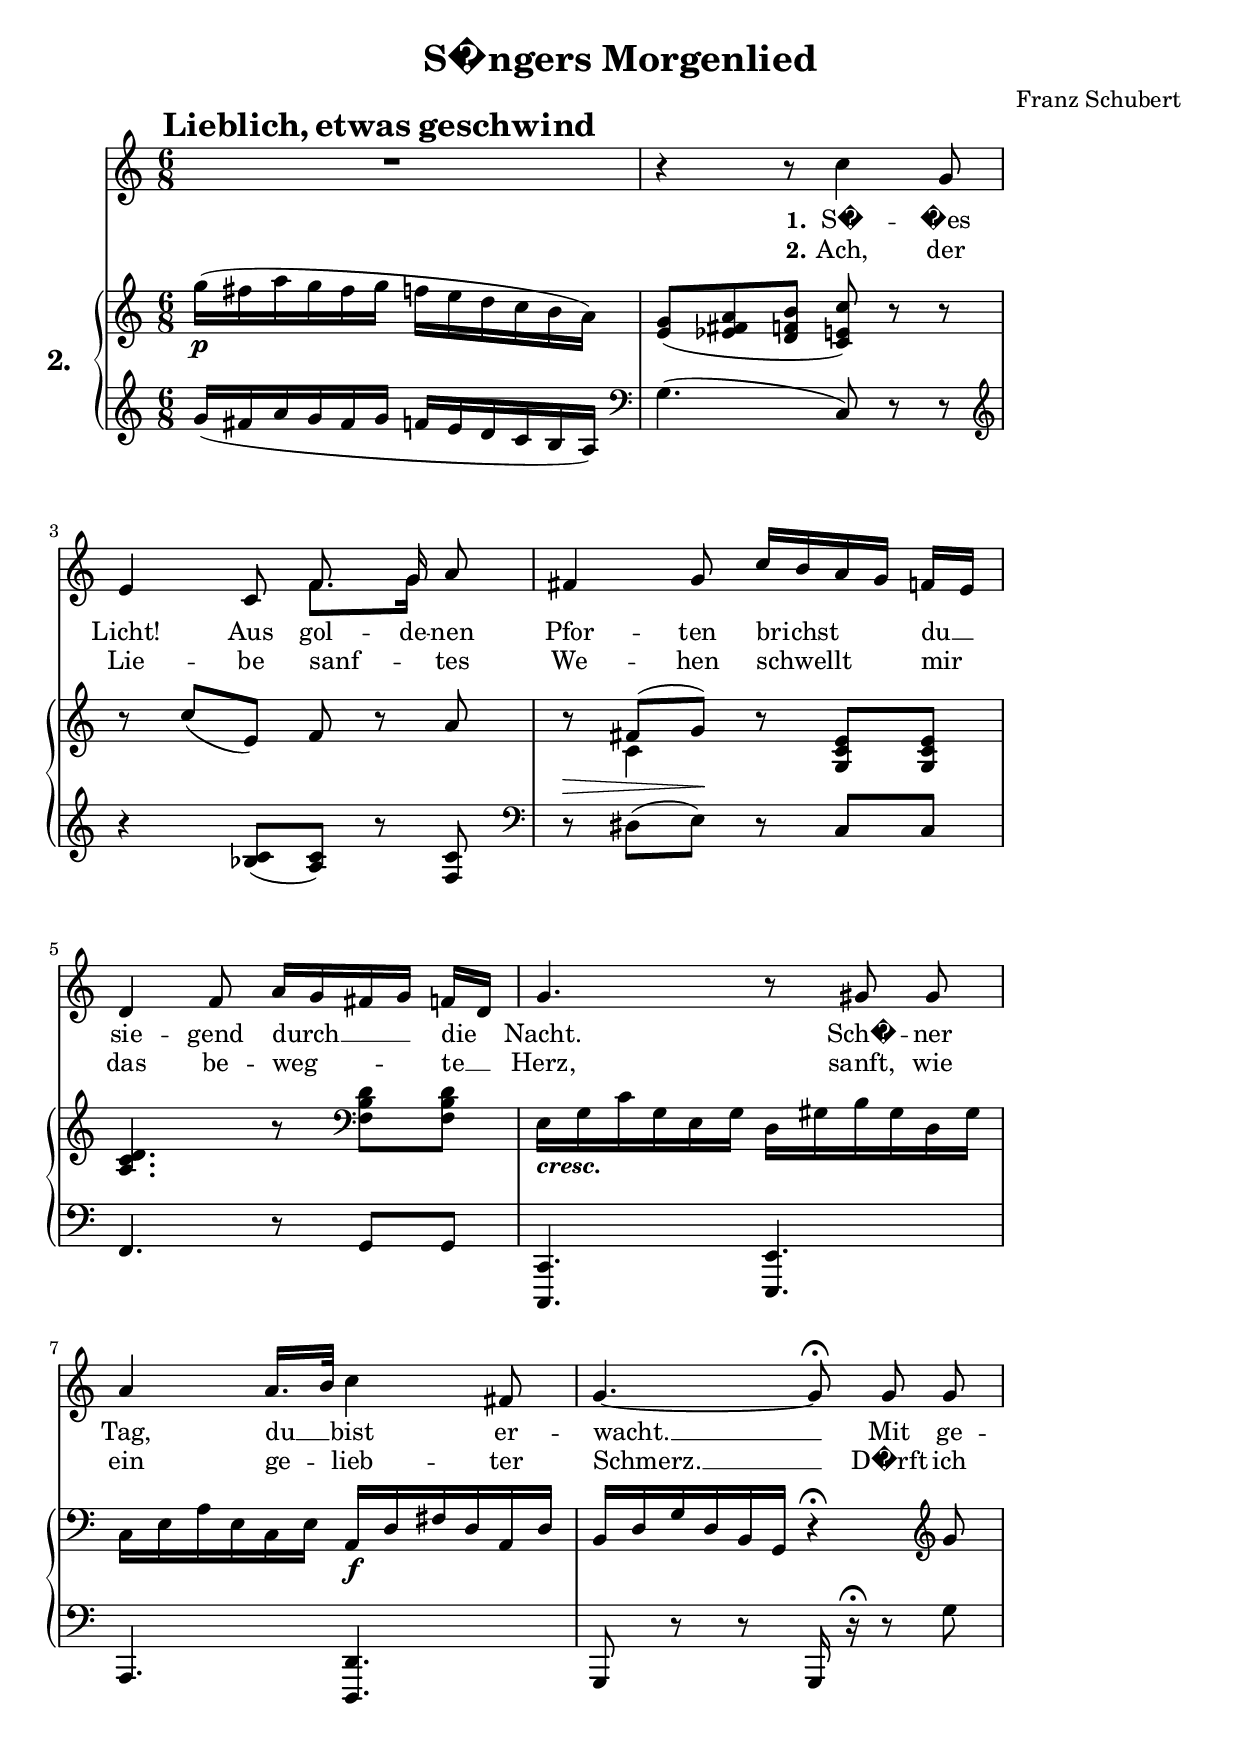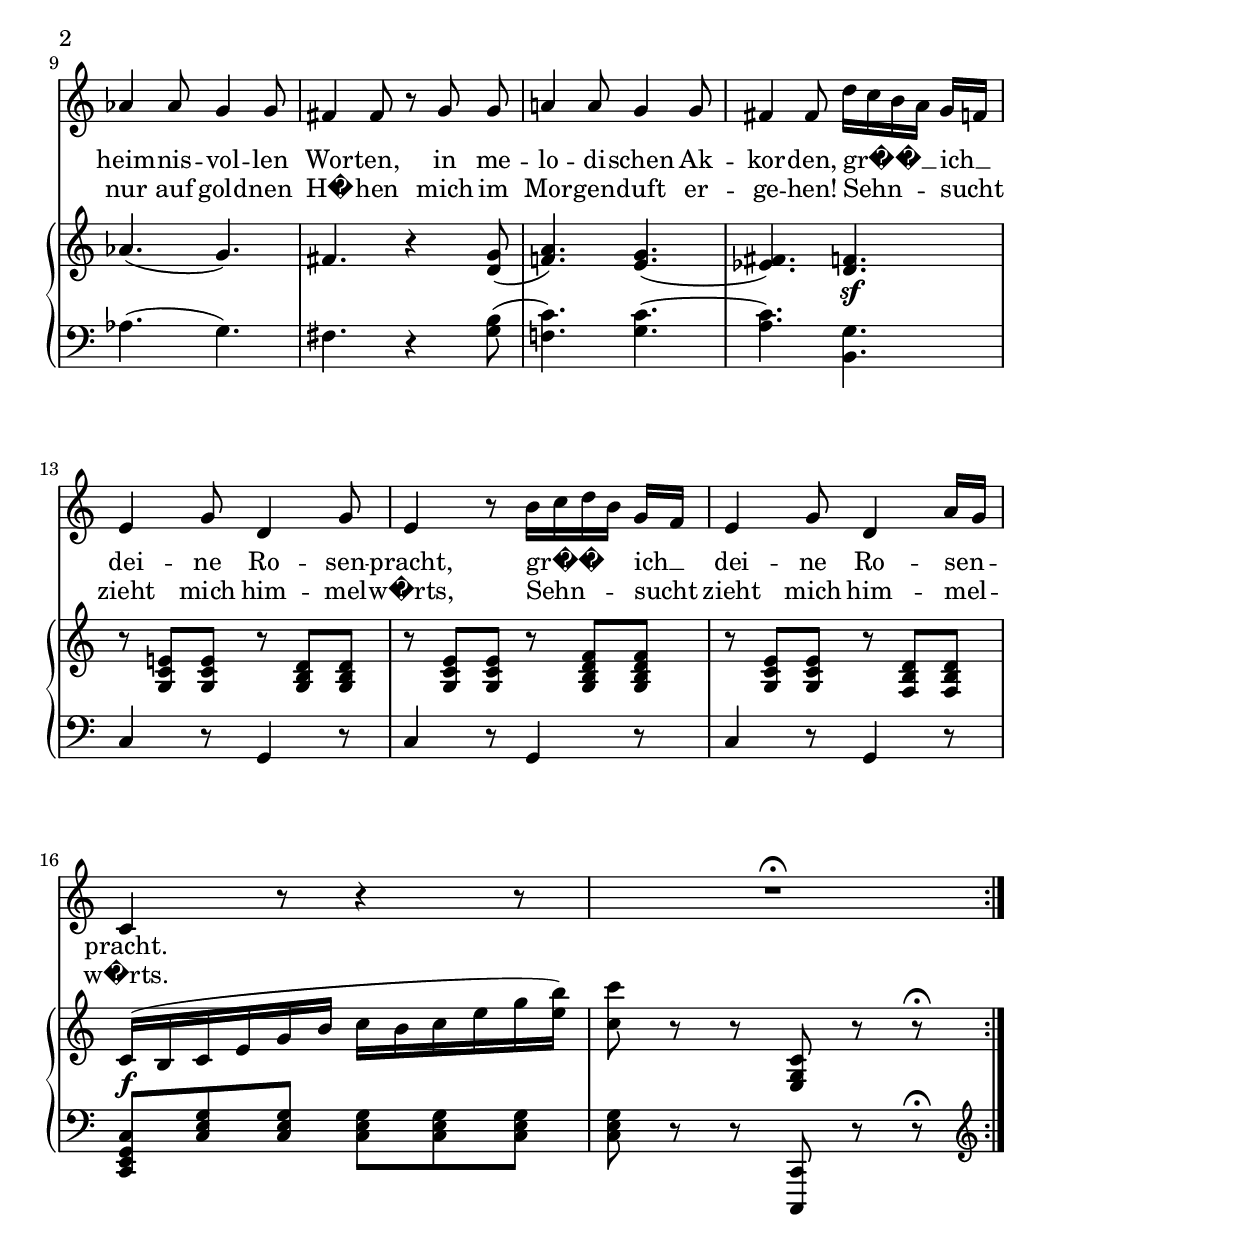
\header {
    title = "S�ngers Morgenlied"
    composer = "Franz Schubert"
    date = "27. Februar 1815"
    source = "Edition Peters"
    editor = "Paul Losse"
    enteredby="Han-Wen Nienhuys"
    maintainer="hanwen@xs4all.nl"

    texidoc = "The source is a rather tightly set Peters in Edition is
    a heavy font. The Peters edition (4622c) was `herausgegeben' by
    Paul Losse, whose name also appears on a 1956 edition of some
    other music. Strictly speaking, his edititorial enhancements will
    not be in the PD - but I am assuming there are no notable ones in
    this small piece.

    The original compresses the entire music onto a single page, in 4
    systems.  Lily does so too if you tune down spacing-increment, but
    chooses line breaks differently.

    Further manual tweaks: the slur in measure 12 has been flattened
manually. The beam in measure 3, left-hand, technically is wrong, but
has been added following the original. The crescendo in measure 4 has
been lowered

"

}

\version "2.3.2"
manuscriptBreak = { \break }



\paper  {
    #(paper-set-staff-size (* 5.8 mm))
    linewidth = #(* mm 160)
    indent = 8\mm
    interscoreline = 2.\mm
    }

modernAccidentals = {
  \set Staff.extraNatural =  ##f
  \set Staff.autoAccidentals =  #'(Staff (same-octave . 1) (any-octave . 0))
  \set Staff.autoCautionaries =  #'()  
}


melody = \notes   \relative c'' \repeat volta 2 \context Voice = singer {
    \time 6/8
    \autoBeamOff
    s1*0^\markup { \bold \large\bigger\bigger { \hspace #-3.0 Lieblich, etwas geschwind } }
  R2.
  r4 r8 c4 g8 |
  e4 c8
    <<
	\new Voice { \stemUp f8. g16 }
	{ \stemDown f8.[ g16] } >> \stemBoth a8 |
  fis4  g8 c16[ b a g] f[ e] |
  d4 f8 a16[ g fis g] f[ d] |
  g4. r8 gis gis |
  a4 a16.[ b32] c4 fis,8 |
  g4.~ g8-\fermata g8 g |
  as4 as8 g4 g8 |
  fis4 fis8 r8 g g  |
  a!4 a8 g4 g8 |
  fis4 fis8 d'16[ c b a] g[ f] |
  e4 g8 d4 g8 e4 r8 b'16[ c d b] g[ f] |
  e4 g8 d4 a'16[ g] |
  c,4 r8 r4 r8 |

    % TODO : make \fermata work. 
  R2.^\fermataMarkup 
}


ignoreMelisma =	\set ignoreMelismata = ##t
ignoreMelismaOff = \unset ignoreMelismata 


firstVerse = \lyrics {
    \set stanza = "1."
    
    S� -- �es Licht! Aus
    \ignoreMelisma
    gol --
    \ignoreMelismaOff

    de -- nen  Pfor -- ten brichst du __ \manuscriptBreak | 
    sie -- gend durch __ die Nacht. Sch� -- ner Tag, du __ bist er -- wacht. __ Mit ge -- |
    \manuscriptBreak
    heim -- nis -- vol -- len Wor -- ten, in me -- lo -- di -- schen Ak -- kor -- den, gr�� __ ich __ \manuscriptBreak |
    dei -- ne Ro -- sen -- pracht, gr�� ich __ dei -- ne Ro -- sen -- pracht. 
    }

secondVerse = \lyrics {
    \set stanza = "2."
    Ach, der Lie -- be sanf
    -- tes We -- hen schwellt mir |
    das be -- weg -- te __ Herz, sanft, wie ein ge -- lieb -- ter Schmerz. __ D�rft ich | 
    nur auf gold -- nen H� -- hen mich im Mor -- gen -- duft er -- ge -- hen! Sehn -- sucht |
    zieht mich him -- mel -- w�rts, Sehn -- sucht zieht mich him -- mel -- w�rts.
    }

pianoRH = \notes \relative c''' \repeat volta 2 {
    #(set-accidental-style 'modern)
    g16(_\p fis a g fis g f e d c b a ) | 
    <g e>8( <es fis a> <d f b> <c e c'>) r8 r | 
    r8 c'( e,) f r a |
    \once \override DynamicLineSpanner   #'padding =#3
    r8_\> << { s8 s8-\! }  << { fis( g)
			    } \\ { c,4 } >> >> r8 <e c g> <e c g> |
    <d c a>4. r8 \clef bass  <d b f> <d b f> |
    e,16_" "_\markup { \bold\italic cresc. } g c g e g d gis b gis d gis |
    c, e a e c e a,-\f d fis d a d |
    b d g  d b g r4\fermata \clef treble g''8 |
    as4.( g 4.) | fis4. r4 <d g>8 ( |
    <f a>4.) <e g>4.( <es fis> ) <d f>\sf |
    r8 <e c g> <e c g> r <d b g > <d b g> |
    r <e c g> <e c g> r <f d b g> <f d b g> |
    r <e c g> <e c g> r <d b f> <d b f> |
    c16(_\f b c e g b c b c e g <e b'>) |
    <c c'>8 r r <c, g e>8 r r\fermata |  
}

pianoLH = \notes \relative c'' \repeat volta 2 {
    #(set-accidental-style 'modern)
    g16( fis a g fis g f e d c b a) | 
    \clef bass g4.( c,8) r r
    \clef treble r4 <bes' c>8([ <a c>)] r <f c'> |
    \clef bass r8 dis( e) r c c |
    f,4. r8 g g |
    <c, c,>4. <e e,>4. |
    a,4. <d d,>4. |
    g,8 r r g16 r16\fermata r8 g''8 |
    as4.( g ) |
    fis r4 <g b>8( |
    <f c'>4.)

    \once \override Slur  #'height-limit = #1.0

    <g c>4.( | <a c>4.) <g b,> |
    c,4 r8 g4 r8 |
    c4 r8 g4 r8 |
    c4 r8 g4 r8 |
    <c g e c>8 <c e g> <c e g>     <c e g> <c e g> <c e g> |
    <c e g> r r <c, c,>8 r r\fermata \clef treble
    }
\book {
\score {

    << \time 6/8
     \new Staff <<
	 \context Staff #(set-accidental-style 'modern)
	 \melody >>
	 \lyricsto "singer" \new Lyrics \firstVerse
	 \lyricsto "singer" \new Lyrics \secondVerse
     \new PianoStaff << 
	 \set PianoStaff.instrument = \markup {
	     \bold
	     \bigger\bigger\bigger\bigger \huge "2.  " }
	 \new Staff \pianoRH
	 \new Staff \pianoLH
	>> 
    >>

    \paper {
	\context {
	    \Lyrics
	    minimumVerticalExtent = #'(-1.0 . 0)
	}
	\context {
	    \Score
	    \override Beam #'thickness = #0.55
	    \override SpacingSpanner #'spacing-increment = #1.0
	    \override Slur #'height-limit = #1.5
	}
	\context {
	    \PianoStaff
	    \override VerticalAlignment #'forced-distance = #10
	}
	\context {
	    \Staff
	    minimumVerticalExtent = #'(-3. . 6)
	}
	inputencoding = #"latin1"
    }
    \midi {
	\tempo 4 = 70
	}
}
}
